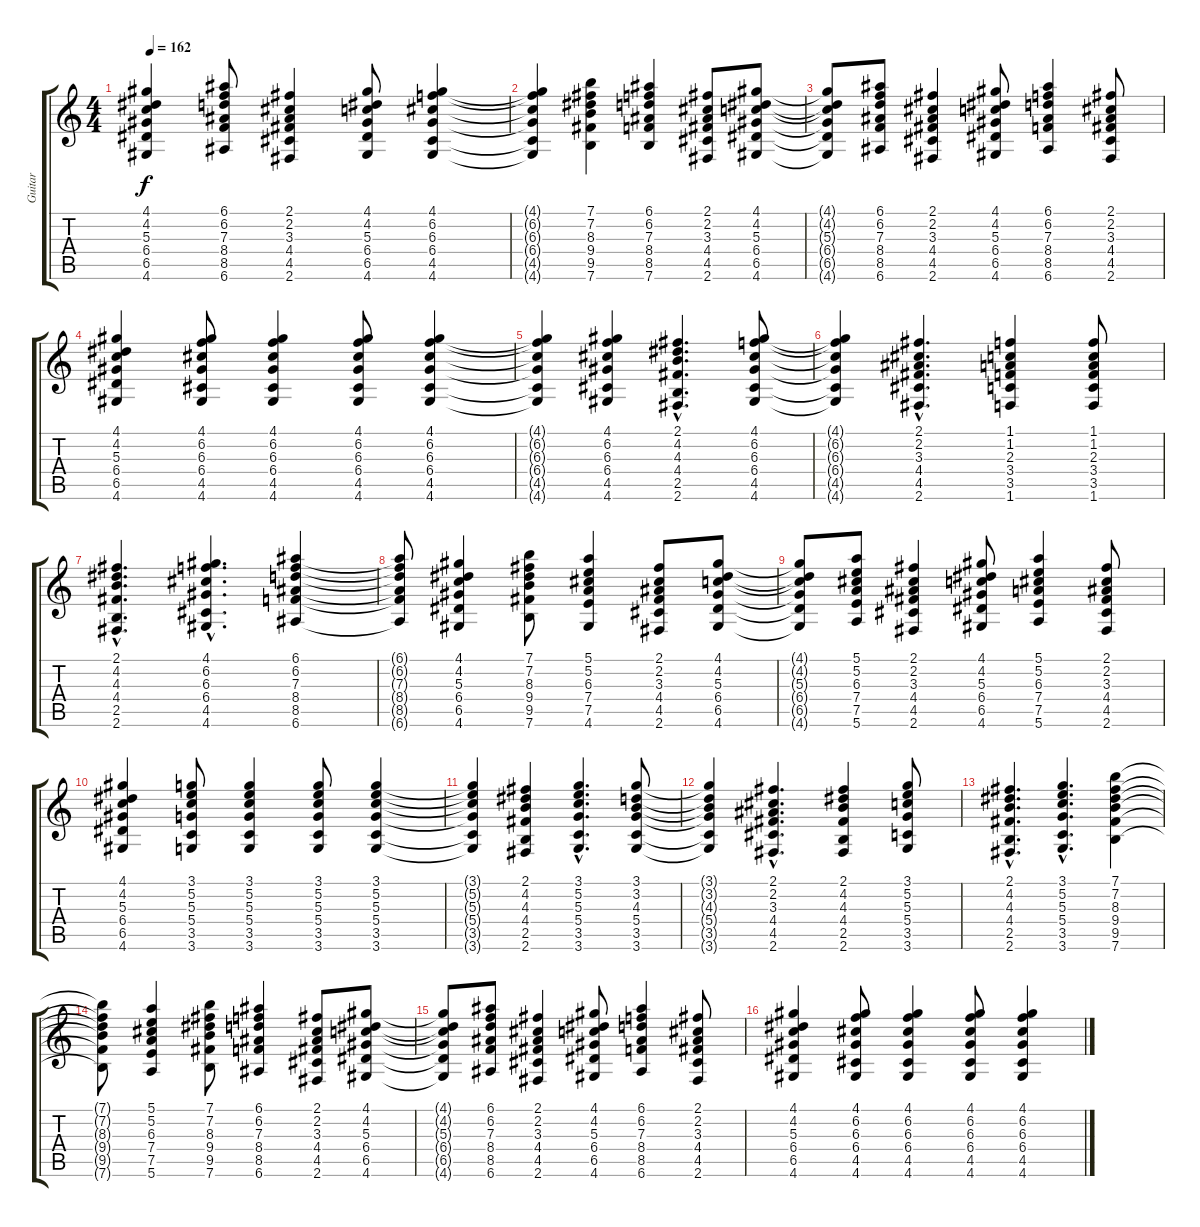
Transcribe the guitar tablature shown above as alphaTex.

\track ("Guitar" "Guitar") {instrument overdrivenguitar}
\staff {score tabs}
\tuning (E4 B3 G3 D3 A2 E2) {hide}
\ts (4 4)
\tempo 162
\clef g2
\ks c
(4.1 4.2 5.3 6.4 6.5 4.6).4{dy f} (6.1 6.2 7.3 8.4 8.5 6.6).8 (2.1 2.2 3.3 4.4 4.5 2.6).4 (4.1 4.2 5.3 6.4 6.5 4.6).8 (4.1 6.2 6.3 6.4 4.5 4.6).4 |
(4.1{t} 6.2{t} 6.3{t} 6.4{t} 4.5{t} 4.6{t}).4 (7.1 7.2 8.3 9.4 9.5 7.6).4 (6.1 6.2 7.3 8.4 8.5 7.6).4 (2.1 2.2 3.3 4.4 4.5 2.6).8 (4.1 4.2 5.3 6.4 6.5 4.6).8 |
(4.1{t} 4.2{t} 5.3{t} 6.4{t} 6.5{t} 4.6{t}).8 (6.1 6.2 7.3 8.4 8.5 6.6).8 (2.1 2.2 3.3 4.4 4.5 2.6).4 (4.1 4.2 5.3 6.4 6.5 4.6).8 (6.1 6.2 7.3 8.4 8.5 6.6).4 (2.1 2.2 3.3 4.4 4.5 2.6).8 |
(4.1 4.2 5.3 6.4 6.5 4.6).4 (4.1 6.2 6.3 6.4 4.5 4.6).8 (4.1 6.2 6.3 6.4 4.5 4.6).4 (4.1 6.2 6.3 6.4 4.5 4.6).8 (4.1 6.2 6.3 6.4 4.5 4.6).4 |
(4.1{t} 6.2{t} 6.3{t} 6.4{t} 4.5{t} 4.6{t}).4 (4.1 6.2 6.3 6.4 4.5 4.6).4 (2.1{hac} 4.2{hac} 4.3{hac} 4.4{hac} 2.5{hac} 2.6{hac}).4{d} (4.1 6.2 6.3 6.4 4.5 4.6).8 |
(4.1{t} 6.2{t} 6.3{t} 6.4{t} 4.5{t} 4.6{t}).4 (2.1{hac} 2.2{hac} 3.3{hac} 4.4{hac} 4.5{hac} 2.6{hac}).4{d} (1.1 1.2 2.3 3.4 3.5 1.6).4 (1.1 1.2 2.3 3.4 3.5 1.6).8 |
(2.1{hac} 4.2{hac} 4.3{hac} 4.4{hac} 2.5{hac} 2.6{hac}).4{d} (4.1{hac} 6.2{hac} 6.3{hac} 6.4{hac} 4.5{hac} 4.6{hac}).4{d} (6.1 6.2 7.3 8.4 8.5 6.6).4 |
(6.1{t} 6.2{t} 7.3{t} 8.4{t} 8.5{t} 6.6{t}).8 (4.1 4.2 5.3 6.4 6.5 4.6).4 (7.1 7.2 8.3 9.4 9.5 7.6).8 (5.1 5.2 6.3 7.4 7.5 4.6).4 (2.1 2.2 3.3 4.4 4.5 2.6).8 (4.1 4.2 5.3 6.4 6.5 4.6).8 |
(4.1{t} 4.2{t} 5.3{t} 6.4{t} 6.5{t} 4.6{t}).8 (5.1 5.2 6.3 7.4 7.5 5.6).8 (2.1 2.2 3.3 4.4 4.5 2.6).4 (4.1 4.2 5.3 6.4 6.5 4.6).8 (5.1 5.2 6.3 7.4 7.5 5.6).4 (2.1 2.2 3.3 4.4 4.5 2.6).8 |
(4.1 4.2 5.3 6.4 6.5 4.6).4 (3.1 5.2 5.3 5.4 3.5 3.6).8 (3.1 5.2 5.3 5.4 3.5 3.6).4 (3.1 5.2 5.3 5.4 3.5 3.6).8 (3.1 5.2 5.3 5.4 3.5 3.6).4 |
(3.1{t} 5.2{t} 5.3{t} 5.4{t} 3.5{t} 3.6{t}).4 (2.1 4.2 4.3 4.4 2.5 2.6).4 (3.1{hac} 5.2{hac} 5.3{hac} 5.4{hac} 3.5{hac} 3.6{hac}).4{d} (3.1 3.2 4.3 5.4 3.5 3.6).8 |
(3.1{t} 3.2{t} 4.3{t} 5.4{t} 3.5{t} 3.6{t}).4 (2.1{hac} 2.2{hac} 3.3{hac} 4.4{hac} 4.5{hac} 2.6{hac}).4{d} (2.1 4.2 4.3 4.4 2.5 2.6).4 (3.1 5.2 5.3 5.4 3.5 3.6).8 |
(2.1{hac} 4.2{hac} 4.3{hac} 4.4{hac} 2.5{hac} 2.6{hac}).4{d} (3.1{hac} 5.2{hac} 5.3{hac} 5.4{hac} 3.5{hac} 3.6{hac}).4{d} (7.1 7.2 8.3 9.4 9.5 7.6).4 |
(7.1{t} 7.2{t} 8.3{t} 9.4{t} 9.5{t} 7.6{t}).8 (5.1 5.2 6.3 7.4 7.5 5.6).4 (7.1 7.2 8.3 9.4 9.5 7.6).8 (6.1 6.2 7.3 8.4 8.5 6.6).4 (2.1 2.2 3.3 4.4 4.5 2.6).8 (4.1 4.2 5.3 6.4 6.5 4.6).8 |
(4.1{t} 4.2{t} 5.3{t} 6.4{t} 6.5{t} 4.6{t}).8 (6.1 6.2 7.3 8.4 8.5 6.6).8 (2.1 2.2 3.3 4.4 4.5 2.6).4 (4.1 4.2 5.3 6.4 6.5 4.6).8 (6.1 6.2 7.3 8.4 8.5 6.6).4 (2.1 2.2 3.3 4.4 4.5 2.6).8 |
(4.1 4.2 5.3 6.4 6.5 4.6).4 (4.1 6.2 6.3 6.4 4.5 4.6).8 (4.1 6.2 6.3 6.4 4.5 4.6).4 (4.1 6.2 6.3 6.4 4.5 4.6).8 (4.1 6.2 6.3 6.4 4.5 4.6).4
